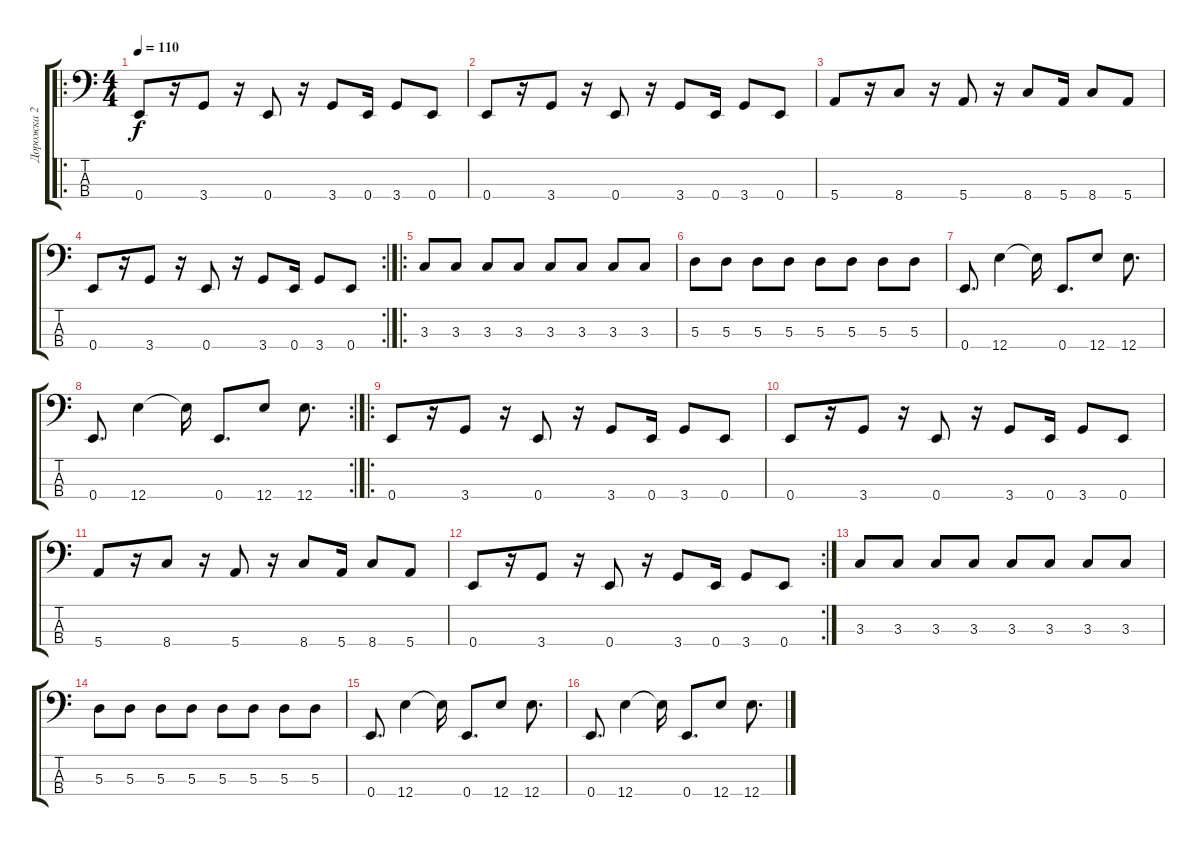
\track ("Дорожка 2" "Дорожка 2") {instrument electricbasspick}
\staff {score tabs}
\tuning (G2 D2 A1 E1) {hide}
\ro
\ts (4 4)
\tempo 110
\clef f4
\ks c
0.4.8{dy f} r.16 3.4.8 r.16 0.4.8 r.16 3.4.8 0.4.16 3.4.8 0.4.8 |
0.4.8 r.16 3.4.8 r.16 0.4.8 r.16 3.4.8 0.4.16 3.4.8 0.4.8 |
5.4.8 r.16 8.4.8 r.16 5.4.8 r.16 8.4.8 5.4.16 8.4.8 5.4.8 |
\rc 2
0.4.8 r.16 3.4.8 r.16 0.4.8 r.16 3.4.8 0.4.16 3.4.8 0.4.8 |
\ro
3.3.8 3.3.8 3.3.8 3.3.8 3.3.8 3.3.8 3.3.8 3.3.8 |
5.3.8 5.3.8 5.3.8 5.3.8 5.3.8 5.3.8 5.3.8 5.3.8 |
0.4.8{d} 12.4.4 12.4{t}.16 0.4.8{d} 12.4.8 12.4.8{d} |
\rc 2
0.4.8{d} 12.4.4 12.4{t}.16 0.4.8{d} 12.4.8 12.4.8{d} |
\ro
0.4.8 r.16 3.4.8 r.16 0.4.8 r.16 3.4.8 0.4.16 3.4.8 0.4.8 |
0.4.8 r.16 3.4.8 r.16 0.4.8 r.16 3.4.8 0.4.16 3.4.8 0.4.8 |
5.4.8 r.16 8.4.8 r.16 5.4.8 r.16 8.4.8 5.4.16 8.4.8 5.4.8 |
\rc 2
0.4.8 r.16 3.4.8 r.16 0.4.8 r.16 3.4.8 0.4.16 3.4.8 0.4.8 |
3.3.8 3.3.8 3.3.8 3.3.8 3.3.8 3.3.8 3.3.8 3.3.8 |
5.3.8 5.3.8 5.3.8 5.3.8 5.3.8 5.3.8 5.3.8 5.3.8 |
0.4.8{d} 12.4.4 12.4{t}.16 0.4.8{d} 12.4.8 12.4.8{d} |
0.4.8{d} 12.4.4 12.4{t}.16 0.4.8{d} 12.4.8 12.4.8{d}
